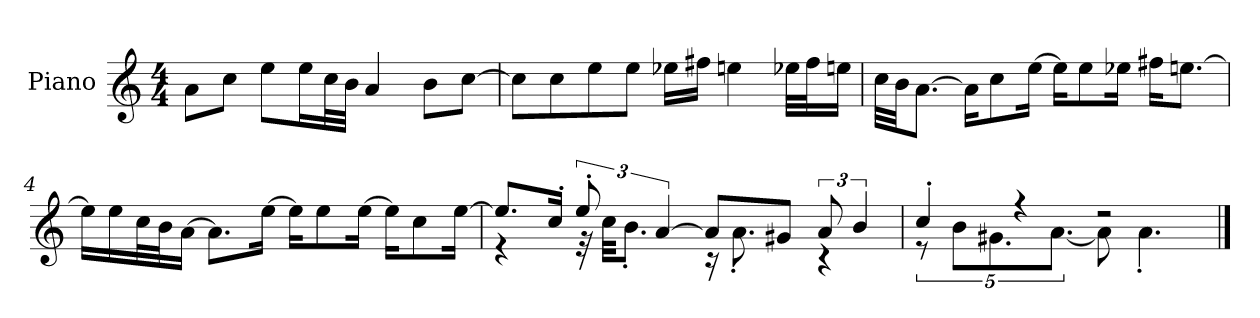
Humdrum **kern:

**kern
*part1
*staff1
*I"Piano
*I'P-no
*clefG2
*k[]
*M4/4
*MM90
=1
8a\L
8cc\J
8ee\L
16ee\L
32cc\L
32b\JJJ
4a/
8b\L
[8cc\J
=2
8cc\L]
8cc\
8ee\
8ee\J
16ee-X\LL
16ff#X\JJ
4een\
32ee-X\LLL
32ff#\J
16een\JJ
=3
32cc\LLL
32b\JJ
[8.a\J
16a\KL]
8cc\
[16ee\Jk
16ee\KL]
8ee\
16ee-X\Jk
16ff#X\KL
[8.een\J
!!LO:LB:g=z
=4
16ee\LL]
16ee\
32cc\L
32b\J
[16a\JJ
8.a\L]
[16ee\Jk
16ee\KL]
8ee\
[16ee\Jk
16ee\KL]
8cc\
[16ee\Jk
=5
*^
8.ee/L]	4r
16cc'/Jk	.
12ee'/	32r
.	32cc\KKL
.	8.b'\J
[6a/	.
8a/L]	16r
.	8.a'\
8g#X/J	.
12a/	4r
6b/	.
=6	=6
4cc'/	10r
.	10b\L
.	10.g#X\
4r	.
.	[10.a\J
2r	8a\]
.	4.a'\
*v	*v
==
*-
